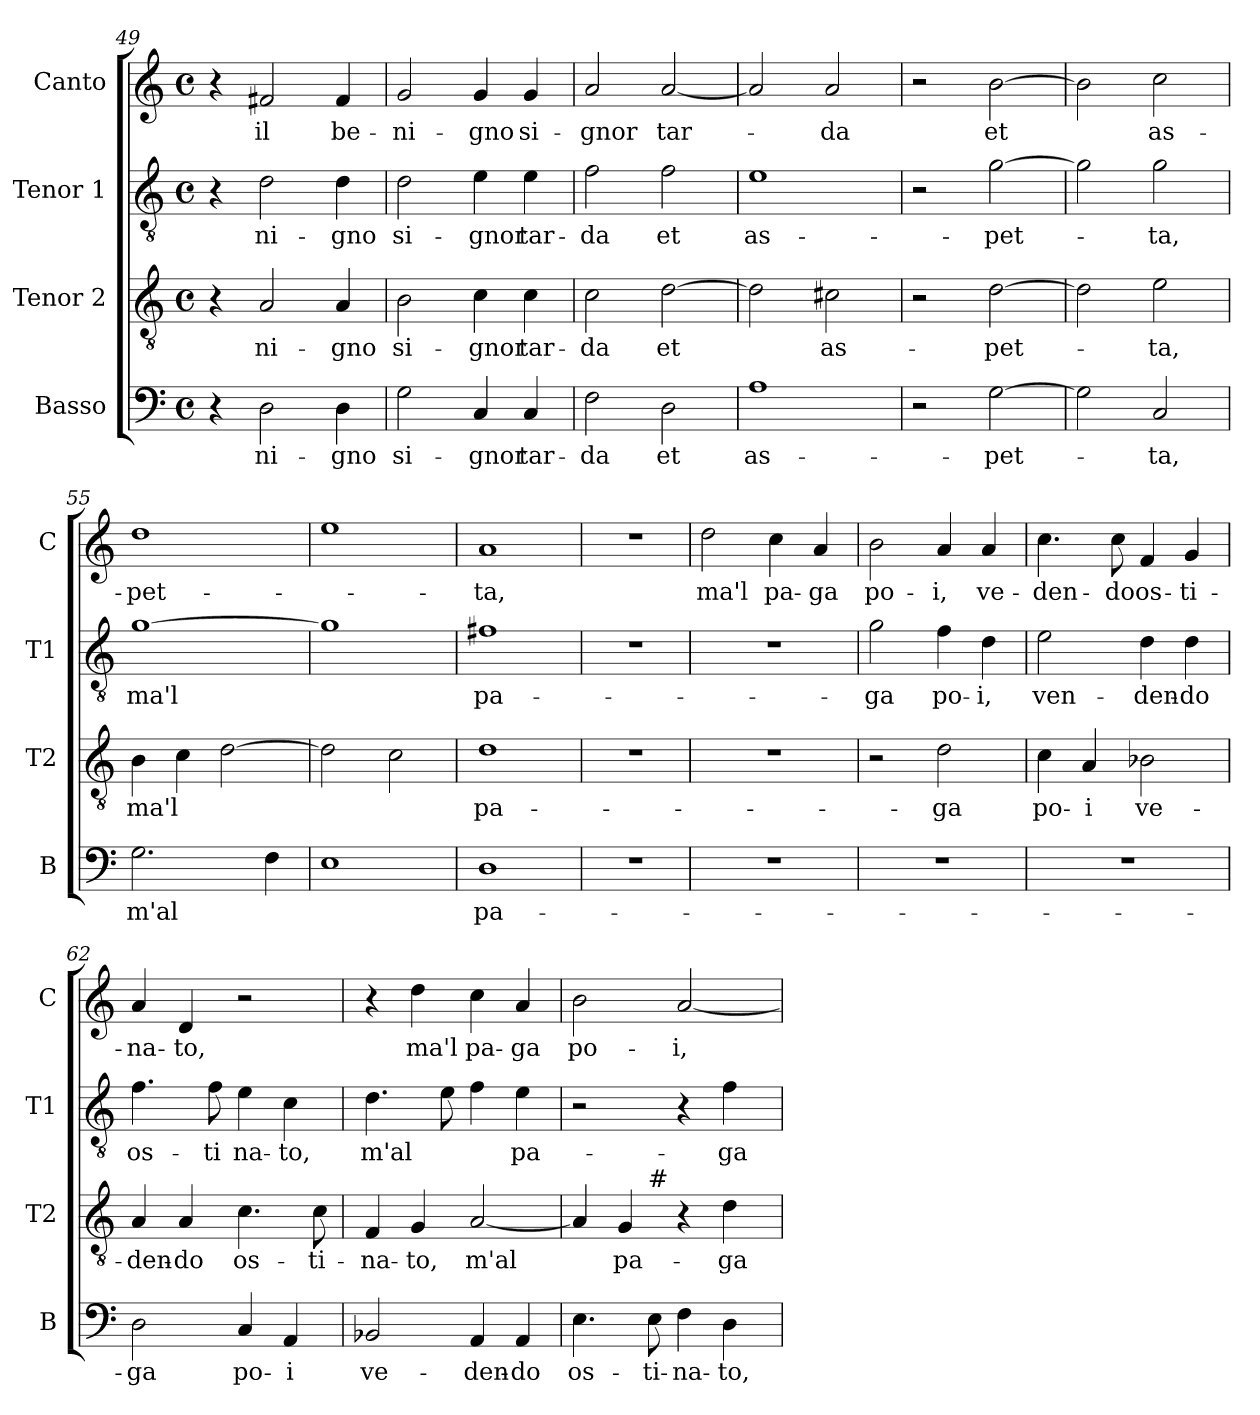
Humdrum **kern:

**kern	**text	**kern	**text	**kern	**text	**kern	**text
*part4	*part4	*part3	*part3	*part2	*part2	*part1	*part1
*staff4	*staff4	*staff3	*staff3	*staff2	*staff2	*staff1	*staff1
*I"Basso	*	*I"Tenor 2	*	*I"Tenor 1	*	*I"Canto	*
*I'B	*	*I'T2	*	*I'T1	*	*I'C	*
*clefF4	*	*clefGv2	*	*clefGv2	*	*clefG2	*
*k[]	*	*k[]	*	*k[]	*	*k[]	*
*C:	*	*C:	*	*C:	*	*C:	*
*M4/4	*	*M4/4	*	*M4/4	*	*M4/4	*
*met(c)	*	*met(c)	*	*met(c)	*	*met(c)	*
=49	=49	=49	=49	=49	=49	=49	=49
4r	.	4r	.	4r	.	4r	.
!	!LO:LY:b	!	!LO:LY:b	!	!LO:LY:b	!	!LO:LY:b
2D\	-ni-	2A/	-ni-	2d\	-ni-	2f#X/	il
!	!LO:LY:b	!	!LO:LY:b	!	!LO:LY:b	!	!LO:LY:b
4D\	-gno	4A/	-gno	4d\	-gno	4f#/	be-
=50	=50	=50	=50	=50	=50	=50	=50
!	!LO:LY:b	!	!LO:LY:b	!	!LO:LY:b	!	!LO:LY:b
2G\	si-	2B\	si-	2d\	si-	2g/	-ni-
!	!LO:LY:b	!	!LO:LY:b	!	!LO:LY:b	!	!LO:LY:b
4C/	-gnor	4c\	-gnor	4e\	-gnor	4g/	-gno
!	!LO:LY:b	!	!LO:LY:b	!	!LO:LY:b	!	!LO:LY:b
4C/	tar-	4c\	tar-	4e\	tar-	4g/	si-
=51	=51	=51	=51	=51	=51	=51	=51
!	!LO:LY:b	!	!LO:LY:b	!	!LO:LY:b	!	!LO:LY:b
2F\	-da	2c\	-da	2f\	-da	2a/	-gnor
!	!LO:LY:b	!	!LO:LY:b	!	!LO:LY:b	!	!LO:LY:b
2D\	et	[2d\	et	2f\	et	[2a/	tar-
=52	=52	=52	=52	=52	=52	=52	=52
!	!LO:LY:b	!	!	!	!LO:LY:b	!	!
1A	as-	2d\]	.	1e	as-	2a/]	.
!	!	!	!LO:LY:b	!	!	!	!LO:LY:b
.	.	2c#X\	as-	.	.	2a/	-da
=53	=53	=53	=53	=53	=53	=53	=53
2r	.	2r	.	2r	.	2r	.
!	!LO:LY:b	!	!LO:LY:b	!	!LO:LY:b	!	!LO:LY:b
[2G\	-pet-	[2d\	-pet-	[2g\	-pet-	[2b\	et
!!LO:LB:g=z
=54	=54	=54	=54	=54	=54	=54	=54
2G\]	.	2d\]	.	2g\]	.	2b\]	.
!	!LO:LY:b	!	!LO:LY:b	!	!LO:LY:b	!	!LO:LY:b
2C/	-ta,	2e\	-ta,	2g\	-ta,	2cc\	as-
=55	=55	=55	=55	=55	=55	=55	=55
!	!LO:LY:b	!	!LO:LY:b	!	!LO:LY:b	!	!LO:LY:b
2.G\	m'al	4B\	ma'l	[1g	ma'l	1dd	-pet-
.	.	4c\	.	.	.	.	.
.	.	[2d\	.	.	.	.	.
4F\	.	.	.	.	.	.	.
=56	=56	=56	=56	=56	=56	=56	=56
1E	.	2d\]	.	1g]	.	1ee	.
.	.	2c\	.	.	.	.	.
=57	=57	=57	=57	=57	=57	=57	=57
!	!LO:LY:b	!	!LO:LY:b	!	!LO:LY:b	!	!LO:LY:b
1D	pa-	1d	pa-	1f#X	pa-	1a	-ta,
=58	=58	=58	=58	=58	=58	=58	=58
1r	.	1r	.	1r	.	1r	.
=59	=59	=59	=59	=59	=59	=59	=59
!	!	!	!	!	!	!	!LO:LY:b
1r	.	1r	.	1r	.	2dd\	ma'l
!	!	!	!	!	!	!	!LO:LY:b
.	.	.	.	.	.	4cc\	pa-
!	!	!	!	!	!	!	!LO:LY:b
.	.	.	.	.	.	4a/	-ga
=60	=60	=60	=60	=60	=60	=60	=60
!	!	!	!	!	!LO:LY:b	!	!LO:LY:b
1r	.	2r	.	2g\	-ga	2b\	po-
!	!	!	!LO:LY:b	!	!LO:LY:b	!	!LO:LY:b
.	.	2d\	-ga	4f\	po-	4a/	-i,
!	!	!	!	!	!LO:LY:b	!	!LO:LY:b
.	.	.	.	4d\	-i,	4a/	ve-
=61	=61	=61	=61	=61	=61	=61	=61
!	!	!	!LO:LY:b	!	!LO:LY:b	!	!LO:LY:b
1r	.	4c\	po-	2e\	ven-	4.cc\	-den-
!	!	!	!LO:LY:b	!	!	!	!
.	.	4A/	-i	.	.	.	.
!	!	!	!	!	!	!	!LO:LY:b
.	.	.	.	.	.	8cc\	-do
!	!	!	!LO:LY:b	!	!LO:LY:b	!	!LO:LY:b
.	.	2B-X\	ve-	4d\	-den-	4f/	os-
!	!	!	!	!	!LO:LY:b	!	!LO:LY:b
.	.	.	.	4d\	-do	4g/	-ti-
!!LO:PB:g=z
=62	=62	=62	=62	=62	=62	=62	=62
!	!LO:LY:b	!	!LO:LY:b	!	!LO:LY:b	!	!LO:LY:b
2D\	-ga	4A/	-den-	4.f\	os-	4a/	-na-
!	!	!	!LO:LY:b	!	!	!	!LO:LY:b
.	.	4A/	-do	.	.	4d/	-to,
!	!	!	!	!	!LO:LY:b	!	!
.	.	.	.	8f\	-ti	.	.
!	!LO:LY:b	!	!LO:LY:b	!	!LO:LY:b	!	!
4C/	po-	4.c\	os-	4e\	na-	2r	.
!	!LO:LY:b	!	!	!	!LO:LY:b	!	!
4AA/	-i	.	.	4c\	-to,	.	.
!	!	!	!LO:LY:b	!	!	!	!
.	.	8c\	-ti-	.	.	.	.
=63	=63	=63	=63	=63	=63	=63	=63
!	!LO:LY:b	!	!LO:LY:b	!	!LO:LY:b	!	!
2BB-X/	ve-	4F/	-na-	4.d\	m'al	4r	.
!	!	!	!LO:LY:b	!	!	!	!LO:LY:b
.	.	4G/	-to,	.	.	4dd\	ma'l
.	.	.	.	8e\	.	.	.
!	!LO:LY:b	!	!LO:LY:b	!	!	!	!LO:LY:b
4AA/	-den-	[2A/	m'al	4f\	.	4cc\	pa-
!	!LO:LY:b	!	!	!	!LO:LY:b	!	!LO:LY:b
4AA/	-do	.	.	4e\	pa-	4a/	-ga
=64	=64	=64	=64	=64	=64	=64	=64
!	!LO:LY:b	!	!	!	!	!	!LO:LY:b
*	*	*^	*	*	*	*	*
4.E\	os-	4A/]	4.ryy	.	2r	.	2b\	po-
!	!	!	!	!LO:LY:b	!	!	!	!
.	.	4G/	.	pa-	.	.	.	.
!	!	!	!LO:TX:a:t=#	!	!	!	!	!
!	!LO:LY:b	!	!	!	!	!	!	!
8E\	-ti-	.	2ryy	.	.	.	.	.
!	!LO:LY:b	!	!	!	!	!	!	!LO:LY:b
4F\	-na-	4r	.	.	4r	.	[2a/	-i,
!	!LO:LY:b	!	!	!LO:LY:b	!	!LO:LY:b	!	!
4D\	-to,	4d\	.	-ga	4f\	-ga	.	.
.	.	.	8ryy	.	.	.	.	.
*	*	*v	*v	*	*	*	*	*
=	=	=	=	=	=	=	=
*-	*-	*-	*-	*-	*-	*-	*-
